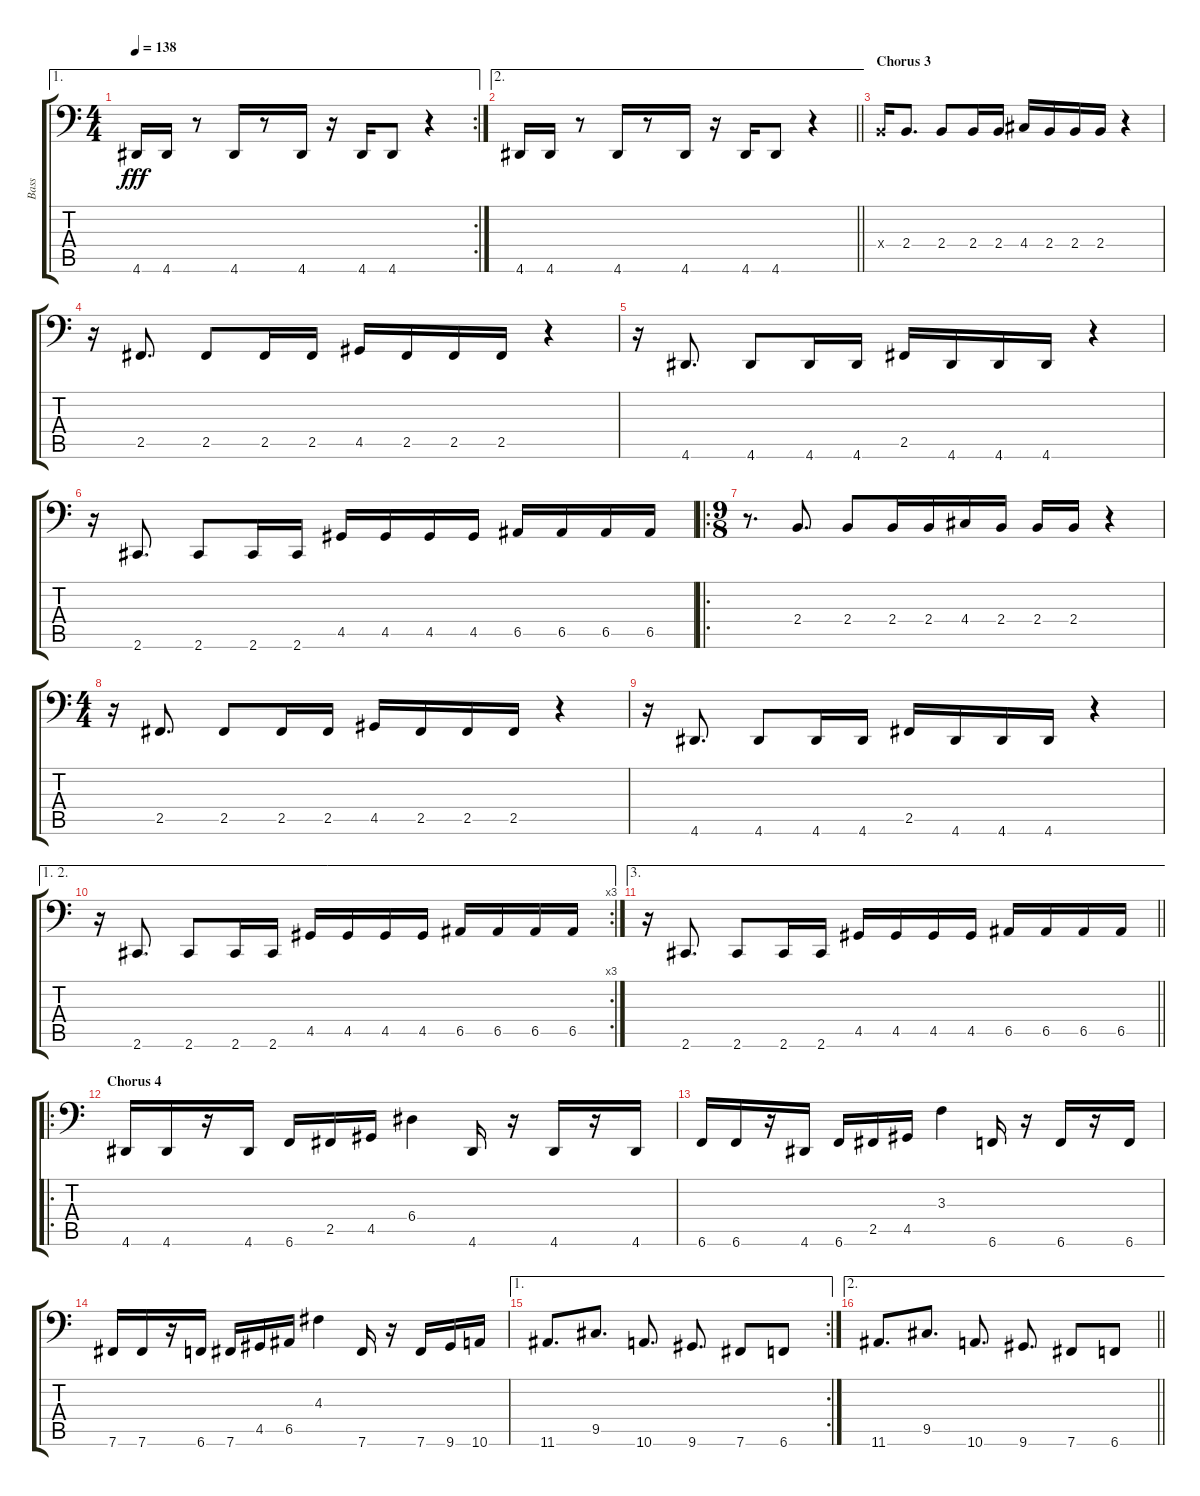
\track ("Bass" "Bass") {instrument electricbassfinger}
\staff {score tabs}
\tuning (C3 G2 D2 A1 E1 B0) {hide}
\ae 1
\rc 2
\ts (4 4)
\tempo 138
\clef f4
\ks c
4.6.16{dy fff} 4.6.16 r.8 4.6.16 r.8 4.6.16 r.16 4.6.16 4.6.8 r.4 |
\ae 2
\barLineRight lightlight
4.6.16 4.6.16 r.8 4.6.16 r.8 4.6.16 r.16 4.6.16 4.6.8 r.4 |
\section ("" "Chorus 3")
2.4{x}.16 2.4.8{d} 2.4.8 2.4.16 2.4.16 4.4.16 2.4.16 2.4.16 2.4.16 r.4 |
r.16 2.5.8{d} 2.5.8 2.5.16 2.5.16 4.5.16 2.5.16 2.5.16 2.5.16 r.4 |
r.16 4.6.8{d} 4.6.8 4.6.16 4.6.16 2.5.16 4.6.16 4.6.16 4.6.16 r.4 |
r.16 2.6.8{d} 2.6.8 2.6.16 2.6.16 4.5.16 4.5.16 4.5.16 4.5.16 6.5.16 6.5.16 6.5.16 6.5.16 |
\ro
\ts (9 8)
r.8{d} 2.4.8{d} 2.4.8 2.4.16 2.4.16 4.4.16 2.4.16 2.4.16 2.4.16 r.4 |
\ts (4 4)
r.16 2.5.8{d} 2.5.8 2.5.16 2.5.16 4.5.16 2.5.16 2.5.16 2.5.16 r.4 |
r.16 4.6.8{d} 4.6.8 4.6.16 4.6.16 2.5.16 4.6.16 4.6.16 4.6.16 r.4 |
\ae (1 2)
\rc 3
r.16 2.6.8{d} 2.6.8 2.6.16 2.6.16 4.5.16 4.5.16 4.5.16 4.5.16 6.5.16 6.5.16 6.5.16 6.5.16 |
\ae 3
\barLineRight lightlight
r.16 2.6.8{d} 2.6.8 2.6.16 2.6.16 4.5.16 4.5.16 4.5.16 4.5.16 6.5.16 6.5.16 6.5.16 6.5.16 |
\ro
\section ("" "Chorus 4")
4.6.16 4.6.16 r.16 4.6.16 6.6.16 2.5.16 4.5.16 6.4.4 4.6.16 r.16 4.6.16 r.16 4.6.16 |
6.6.16 6.6.16 r.16 4.6.16 6.6.16 2.5.16 4.5.16 3.3.4 6.6.16 r.16 6.6.16 r.16 6.6.16 |
7.6.16 7.6.16 r.16 6.6.16 7.6.16 4.5.16 6.5.16 4.3.4 7.6.16 r.16 7.6.16 9.6.16 10.6.16 |
\ae 1
\rc 2
11.6.8{d} 9.5.8{d} 10.6.8{d} 9.6.8{d} 7.6.8 6.6.8 |
\ae 2
\barLineRight lightlight
11.6.8{d} 9.5.8{d} 10.6.8{d} 9.6.8{d} 7.6.8 6.6.8
